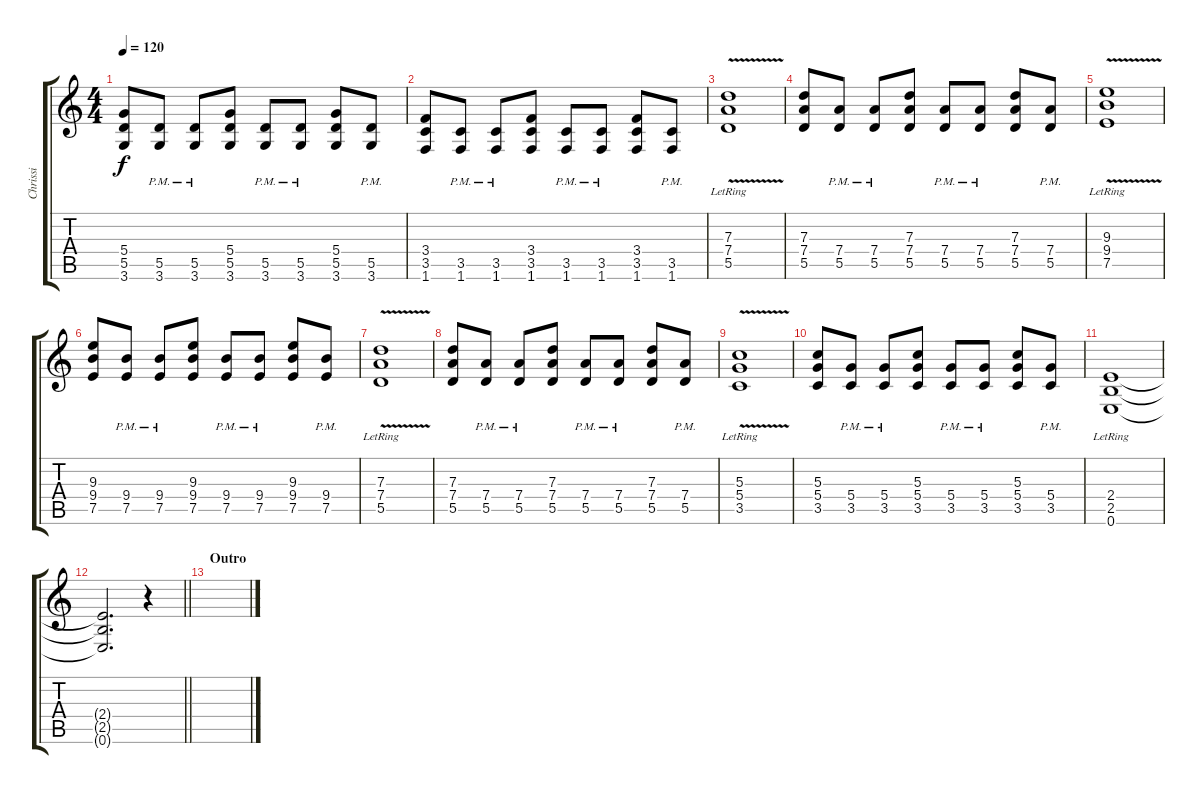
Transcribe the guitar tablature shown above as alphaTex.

\track ("Chrissi" "Chrissi") {instrument acousticguitarsteel}
\staff {score tabs}
\tuning (E4 B3 G3 D3 A2 E2) {hide}
\ts (4 4)
\tempo 120
\clef g2
\ks c
(5.4 5.5 3.6).8{dy f} (5.5{pm} 3.6{pm}).8 (5.5{pm} 3.6{pm}).8 (5.4 5.5 3.6).8 (5.5{pm} 3.6{pm}).8 (5.5{pm} 3.6{pm}).8 (5.4 5.5 3.6).8 (5.5{pm} 3.6{pm}).8 |
(3.4 3.5 1.6).8 (3.5{pm} 1.6{pm}).8 (3.5{pm} 1.6{pm}).8 (3.4 3.5 1.6).8 (3.5{pm} 1.6{pm}).8 (3.5{pm} 1.6{pm}).8 (3.4 3.5 1.6).8 (3.5{pm} 1.6{pm}).8 |
(7.3{v lr} 7.4{v} 5.5{v}).1 |
(7.3 7.4 5.5).8 (7.4 5.5{pm}).8 (7.4 5.5{pm}).8 (7.3 7.4 5.5).8 (7.4 5.5{pm}).8 (7.4 5.5{pm}).8 (7.3 7.4 5.5).8 (7.4 5.5{pm}).8 |
(9.3{v lr} 9.4{v} 7.5{v}).1 |
(9.3 9.4 7.5).8 (9.4 7.5{pm}).8 (9.4 7.5{pm}).8 (9.3 9.4 7.5).8 (9.4 7.5{pm}).8 (9.4 7.5{pm}).8 (9.3 9.4 7.5).8 (9.4 7.5{pm}).8 |
(7.3{v lr} 7.4{v} 5.5{v}).1 |
(7.3 7.4 5.5).8 (7.4 5.5{pm}).8 (7.4 5.5{pm}).8 (7.3 7.4 5.5).8 (7.4 5.5{pm}).8 (7.4 5.5{pm}).8 (7.3 7.4 5.5).8 (7.4 5.5{pm}).8 |
(5.3{v lr} 5.4{v} 3.5{v}).1 |
(5.3 5.4 3.5).8 (5.4 3.5{pm}).8 (5.4 3.5{pm}).8 (5.3 5.4 3.5).8 (5.4 3.5{pm}).8 (5.4 3.5{pm}).8 (5.3 5.4 3.5).8 (5.4 3.5{pm}).8 |
(2.4{lr} 2.5 0.6).1 |
\barLineRight lightlight
(2.4{t} 2.5{t} 0.6{t}).2{d volume 8} r.4 |
\section ("" "Outro")
